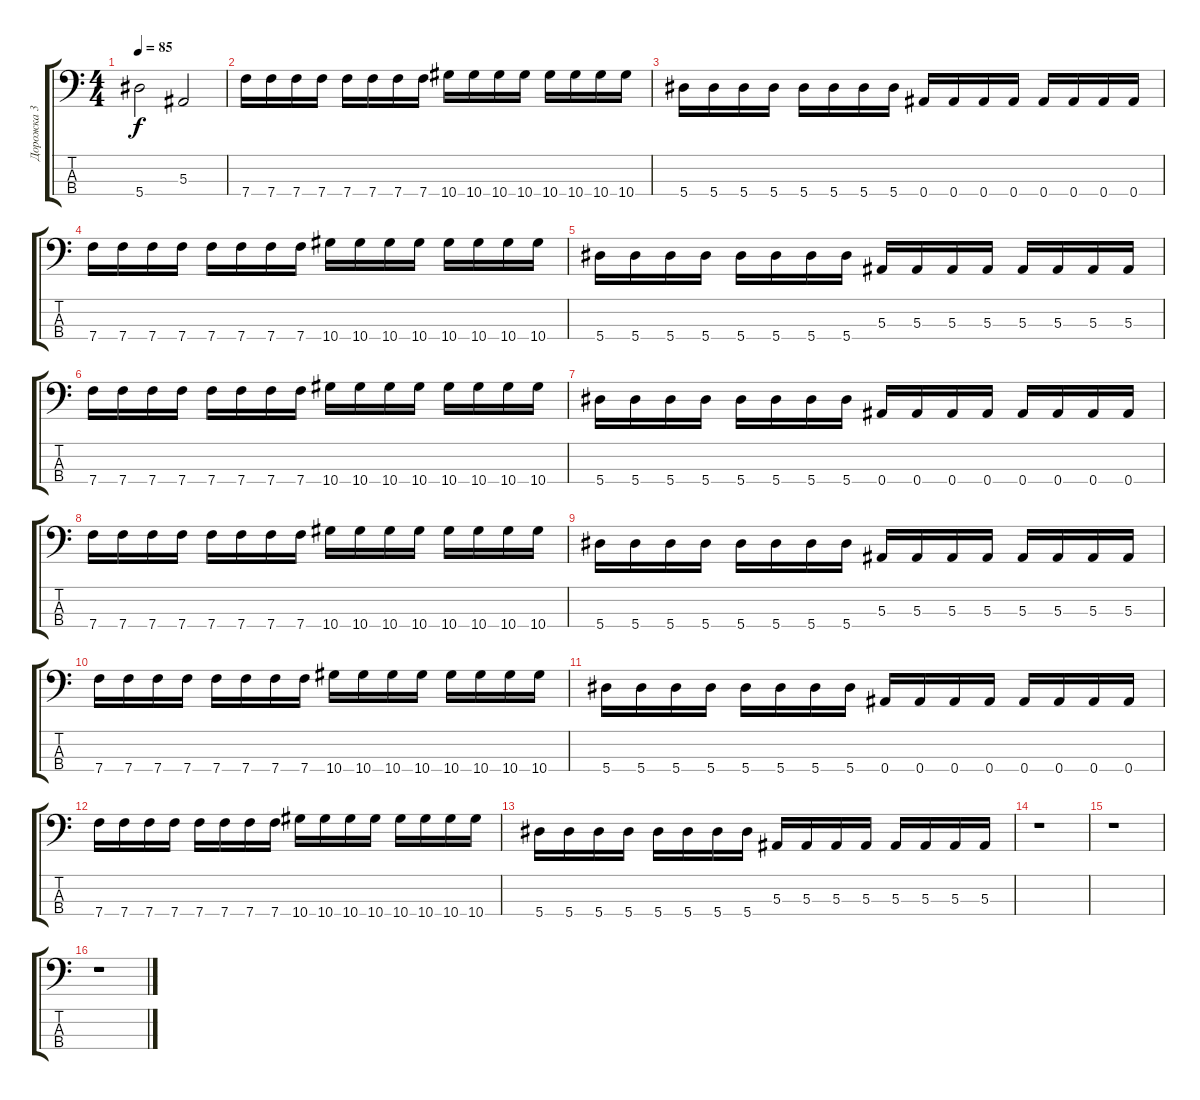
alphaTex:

\track ("Дорожка 3" "Дорожка 3") {instrument electricbassfinger}
\staff {score tabs}
\tuning (Eb2 Bb2 F1 Bb1) {hide}
\ts (4 4)
\tempo 85
\clef f4
\ks c
5.4.2{dy f} 5.3.2 |
7.4.16 7.4.16 7.4.16 7.4.16 7.4.16 7.4.16 7.4.16 7.4.16 10.4.16 10.4.16 10.4.16 10.4.16 10.4.16 10.4.16 10.4.16 10.4.16 |
5.4.16 5.4.16 5.4.16 5.4.16 5.4.16 5.4.16 5.4.16 5.4.16 0.4.16 0.4.16 0.4.16 0.4.16 0.4.16 0.4.16 0.4.16 0.4.16 |
7.4.16 7.4.16 7.4.16 7.4.16 7.4.16 7.4.16 7.4.16 7.4.16 10.4.16 10.4.16 10.4.16 10.4.16 10.4.16 10.4.16 10.4.16 10.4.16 |
5.4.16 5.4.16 5.4.16 5.4.16 5.4.16 5.4.16 5.4.16 5.4.16 5.3.16 5.3.16 5.3.16 5.3.16 5.3.16 5.3.16 5.3.16 5.3.16 |
7.4.16 7.4.16 7.4.16 7.4.16 7.4.16 7.4.16 7.4.16 7.4.16 10.4.16 10.4.16 10.4.16 10.4.16 10.4.16 10.4.16 10.4.16 10.4.16 |
5.4.16 5.4.16 5.4.16 5.4.16 5.4.16 5.4.16 5.4.16 5.4.16 0.4.16 0.4.16 0.4.16 0.4.16 0.4.16 0.4.16 0.4.16 0.4.16 |
7.4.16 7.4.16 7.4.16 7.4.16 7.4.16 7.4.16 7.4.16 7.4.16 10.4.16 10.4.16 10.4.16 10.4.16 10.4.16 10.4.16 10.4.16 10.4.16 |
5.4.16 5.4.16 5.4.16 5.4.16 5.4.16 5.4.16 5.4.16 5.4.16 5.3.16 5.3.16 5.3.16 5.3.16 5.3.16 5.3.16 5.3.16 5.3.16 |
7.4.16 7.4.16 7.4.16 7.4.16 7.4.16 7.4.16 7.4.16 7.4.16 10.4.16 10.4.16 10.4.16 10.4.16 10.4.16 10.4.16 10.4.16 10.4.16 |
5.4.16 5.4.16 5.4.16 5.4.16 5.4.16 5.4.16 5.4.16 5.4.16 0.4.16 0.4.16 0.4.16 0.4.16 0.4.16 0.4.16 0.4.16 0.4.16 |
7.4.16 7.4.16 7.4.16 7.4.16 7.4.16 7.4.16 7.4.16 7.4.16 10.4.16 10.4.16 10.4.16 10.4.16 10.4.16 10.4.16 10.4.16 10.4.16 |
5.4.16 5.4.16 5.4.16 5.4.16 5.4.16 5.4.16 5.4.16 5.4.16 5.3.16 5.3.16 5.3.16 5.3.16 5.3.16 5.3.16 5.3.16 5.3.16 |
r.1 |
r.1 |
r.1
